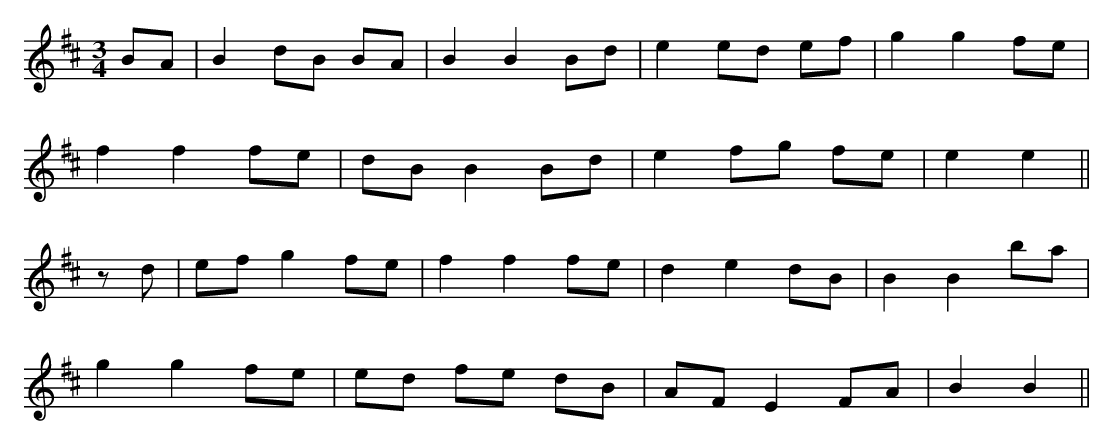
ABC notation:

X:1
M:3/4
K:Bmin
BA|B2 dB BA|B2 B2 Bd|e2 ed ef|g2 g2 fe|
f2 f2 fe|dB B2 Bd|e2 fg fe|e2 e2||
zd|ef g2 fe|f2 f2 fe|d2 e2 dB|B2 B2 ba|
g2 g2 fe|ed fe dB|AF E2 FA|B2 B2||
